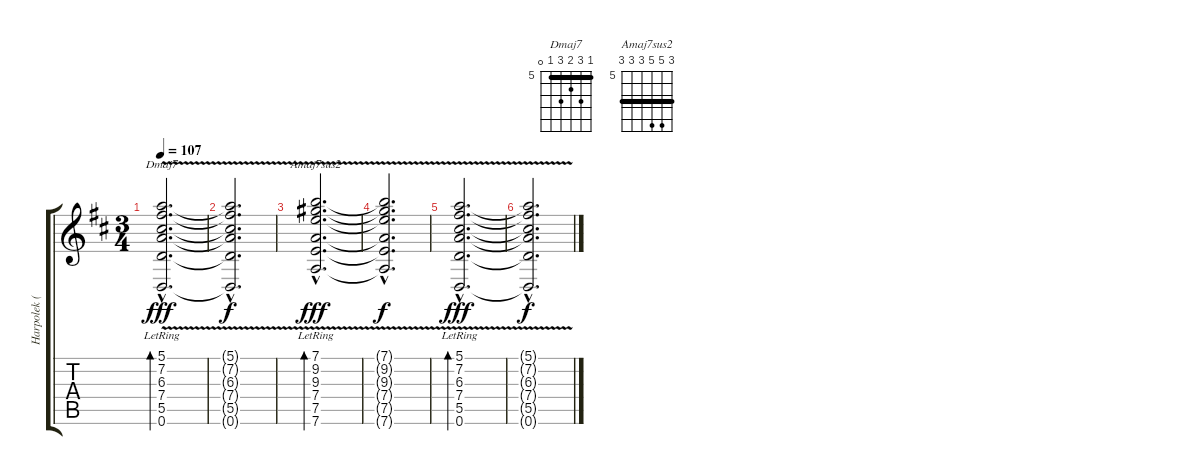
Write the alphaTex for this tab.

\track ("Harpolek (guitar dropped D)" "Harpolek (") {instrument acousticguitarsteel}
\staff {score tabs}
\tuning (E4 B3 G3 D3 A2 D2) {hide}
\chord ("Dmaj7" 5 7 6 7 5 0) {firstfret 5 barre 5}
\chord ("Amaj7sus2" 7 9 9 7 7 7) {firstfret 5 barre 7}
\ts (3 4)
\tempo 107
\clef g2
\ks d
(5.1{v hac lr} 7.2{v hac lr} 6.3{v hac lr} 7.4{v hac lr} 5.5{hac lr} 0.6{hac lr}).2{d bd 120 ch "Dmaj7" dy fff} |
(5.1{hac t} 7.2{hac t} 6.3{hac t} 7.4{hac t} 5.5{hac t} 0.6{hac t}).2{d dy f} |
(7.1{v hac lr} 9.2{v hac lr} 9.3{v hac lr} 7.4{v hac lr} 7.5{v hac lr} 7.6{hac lr}).2{d bd 120 ch "Amaj7sus2" dy fff volume 0} |
(7.1{hac t} 9.2{hac t} 9.3{hac t} 7.4{hac t} 7.5{hac t} 7.6{hac t}).2{d dy f} |
(5.1{v hac lr} 7.2{v hac lr} 6.3{v hac lr} 7.4{v hac lr} 5.5{hac lr} 0.6{hac lr}).2{d bd 120 dy fff} |
(5.1{hac t} 7.2{hac t} 6.3{hac t} 7.4{hac t} 5.5{hac t} 0.6{hac t}).2{d dy f}
